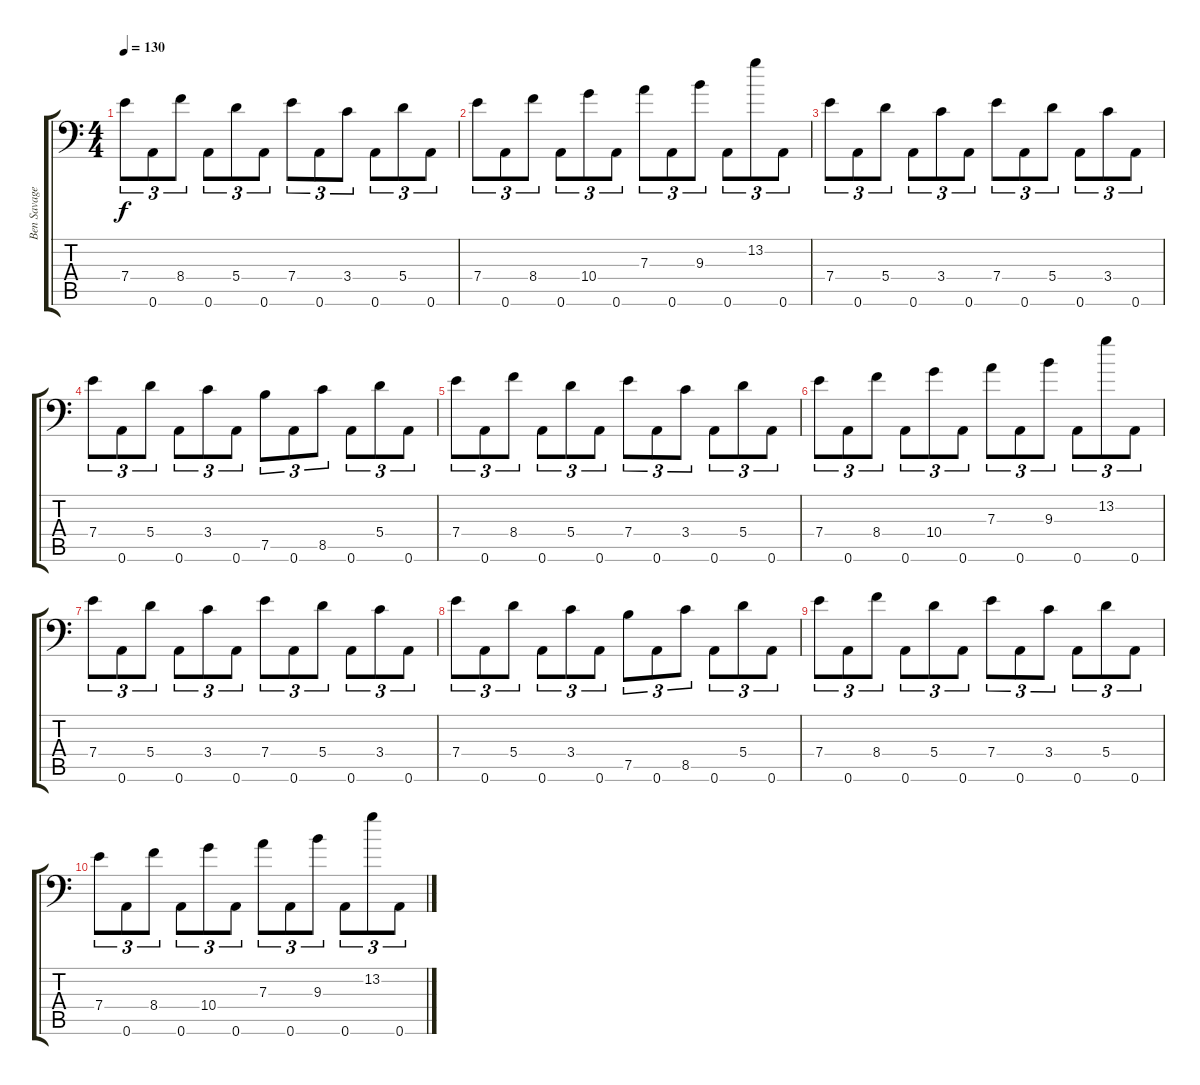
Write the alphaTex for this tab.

\track ("Ben Savage" "Ben Savage") {instrument distortionguitar}
\staff {score tabs}
\tuning (B3 Gb3 D3 A2 E2 A1) {hide}
\ts (4 4)
\tempo 130
\clef f4
\ks c
7.4.8{tu (3 2) dy f} 0.6.8{tu (3 2)} 8.4.8{tu (3 2)} 0.6.8{tu (3 2)} 5.4.8{tu (3 2)} 0.6.8{tu (3 2)} 7.4.8{tu (3 2)} 0.6.8{tu (3 2)} 3.4.8{tu (3 2)} 0.6.8{tu (3 2)} 5.4.8{tu (3 2)} 0.6.8{tu (3 2)} |
7.4.8{tu (3 2)} 0.6.8{tu (3 2)} 8.4.8{tu (3 2)} 0.6.8{tu (3 2)} 10.4.8{tu (3 2)} 0.6.8{tu (3 2)} 7.3.8{tu (3 2)} 0.6.8{tu (3 2)} 9.3.8{tu (3 2)} 0.6.8{tu (3 2)} 13.2.8{tu (3 2)} 0.6.8{tu (3 2)} |
7.4.8{tu (3 2) volume 2} 0.6.8{tu (3 2)} 5.4.8{tu (3 2)} 0.6.8{tu (3 2)} 3.4.8{tu (3 2)} 0.6.8{tu (3 2)} 7.4.8{tu (3 2)} 0.6.8{tu (3 2)} 5.4.8{tu (3 2)} 0.6.8{tu (3 2)} 3.4.8{tu (3 2)} 0.6.8{tu (3 2)} |
7.4.8{tu (3 2)} 0.6.8{tu (3 2)} 5.4.8{tu (3 2)} 0.6.8{tu (3 2)} 3.4.8{tu (3 2)} 0.6.8{tu (3 2)} 7.5.8{tu (3 2)} 0.6.8{tu (3 2)} 8.5.8{tu (3 2)} 0.6.8{tu (3 2)} 5.4.8{tu (3 2)} 0.6.8{tu (3 2)} |
7.4.8{tu (3 2)} 0.6.8{tu (3 2)} 8.4.8{tu (3 2)} 0.6.8{tu (3 2)} 5.4.8{tu (3 2)} 0.6.8{tu (3 2)} 7.4.8{tu (3 2)} 0.6.8{tu (3 2)} 3.4.8{tu (3 2)} 0.6.8{tu (3 2)} 5.4.8{tu (3 2)} 0.6.8{tu (3 2)} |
7.4.8{tu (3 2)} 0.6.8{tu (3 2)} 8.4.8{tu (3 2)} 0.6.8{tu (3 2)} 10.4.8{tu (3 2)} 0.6.8{tu (3 2)} 7.3.8{tu (3 2)} 0.6.8{tu (3 2)} 9.3.8{tu (3 2)} 0.6.8{tu (3 2)} 13.2.8{tu (3 2)} 0.6.8{tu (3 2)} |
7.4.8{tu (3 2) volume 0} 0.6.8{tu (3 2)} 5.4.8{tu (3 2)} 0.6.8{tu (3 2)} 3.4.8{tu (3 2)} 0.6.8{tu (3 2)} 7.4.8{tu (3 2)} 0.6.8{tu (3 2)} 5.4.8{tu (3 2)} 0.6.8{tu (3 2)} 3.4.8{tu (3 2)} 0.6.8{tu (3 2)} |
7.4.8{tu (3 2)} 0.6.8{tu (3 2)} 5.4.8{tu (3 2)} 0.6.8{tu (3 2)} 3.4.8{tu (3 2)} 0.6.8{tu (3 2)} 7.5.8{tu (3 2)} 0.6.8{tu (3 2)} 8.5.8{tu (3 2)} 0.6.8{tu (3 2)} 5.4.8{tu (3 2)} 0.6.8{tu (3 2)} |
7.4.8{tu (3 2)} 0.6.8{tu (3 2)} 8.4.8{tu (3 2)} 0.6.8{tu (3 2)} 5.4.8{tu (3 2)} 0.6.8{tu (3 2)} 7.4.8{tu (3 2)} 0.6.8{tu (3 2)} 3.4.8{tu (3 2)} 0.6.8{tu (3 2)} 5.4.8{tu (3 2)} 0.6.8{tu (3 2)} |
7.4.8{tu (3 2)} 0.6.8{tu (3 2)} 8.4.8{tu (3 2)} 0.6.8{tu (3 2)} 10.4.8{tu (3 2)} 0.6.8{tu (3 2)} 7.3.8{tu (3 2)} 0.6.8{tu (3 2)} 9.3.8{tu (3 2)} 0.6.8{tu (3 2)} 13.2.8{tu (3 2)} 0.6.8{tu (3 2)}
